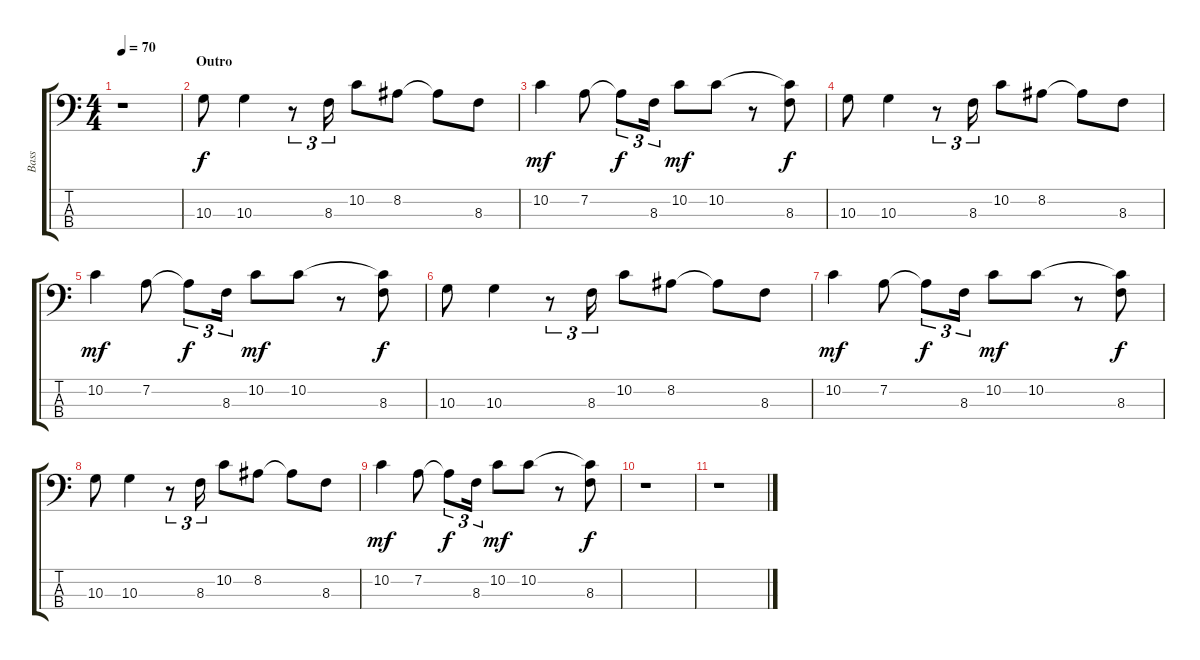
\track ("Bass" "Bass") {instrument electricbassfinger}
\staff {score tabs}
\tuning (G2 D2 A1 E1) {hide}
\ts (4 4)
\tempo 70
\clef f4
\ks c
r.1{dy f} |
\section ("" "Outro")
10.3.8 10.3.4 r.8{tu (3 2)} 8.3.16{tu (3 2)} 10.2.8 8.2.8 8.2{t}.8 8.3.8 |
10.2.4{dy mf} 7.2.8 7.2{t}.8{tu (3 2) dy f} 8.3.16{tu (3 2)} 10.2.8{dy mf} 10.2.8 r.8 (10.2{t} 8.3).8{dy f} |
10.3.8 10.3.4 r.8{tu (3 2)} 8.3.16{tu (3 2)} 10.2.8 8.2.8 8.2{t}.8 8.3.8 |
10.2.4{dy mf} 7.2.8 7.2{t}.8{tu (3 2) dy f} 8.3.16{tu (3 2)} 10.2.8{dy mf} 10.2.8 r.8 (10.2{t} 8.3).8{dy f} |
10.3.8 10.3.4 r.8{tu (3 2)} 8.3.16{tu (3 2)} 10.2.8 8.2.8 8.2{t}.8 8.3.8 |
10.2.4{dy mf} 7.2.8 7.2{t}.8{tu (3 2) dy f} 8.3.16{tu (3 2)} 10.2.8{dy mf} 10.2.8 r.8 (10.2{t} 8.3).8{dy f} |
10.3.8 10.3.4 r.8{tu (3 2)} 8.3.16{tu (3 2)} 10.2.8 8.2.8 8.2{t}.8 8.3.8 |
10.2.4{dy mf} 7.2.8 7.2{t}.8{tu (3 2) dy f} 8.3.16{tu (3 2)} 10.2.8{dy mf} 10.2.8 r.8 (10.2{t} 8.3).8{dy f} |
r.1 |
r.1
